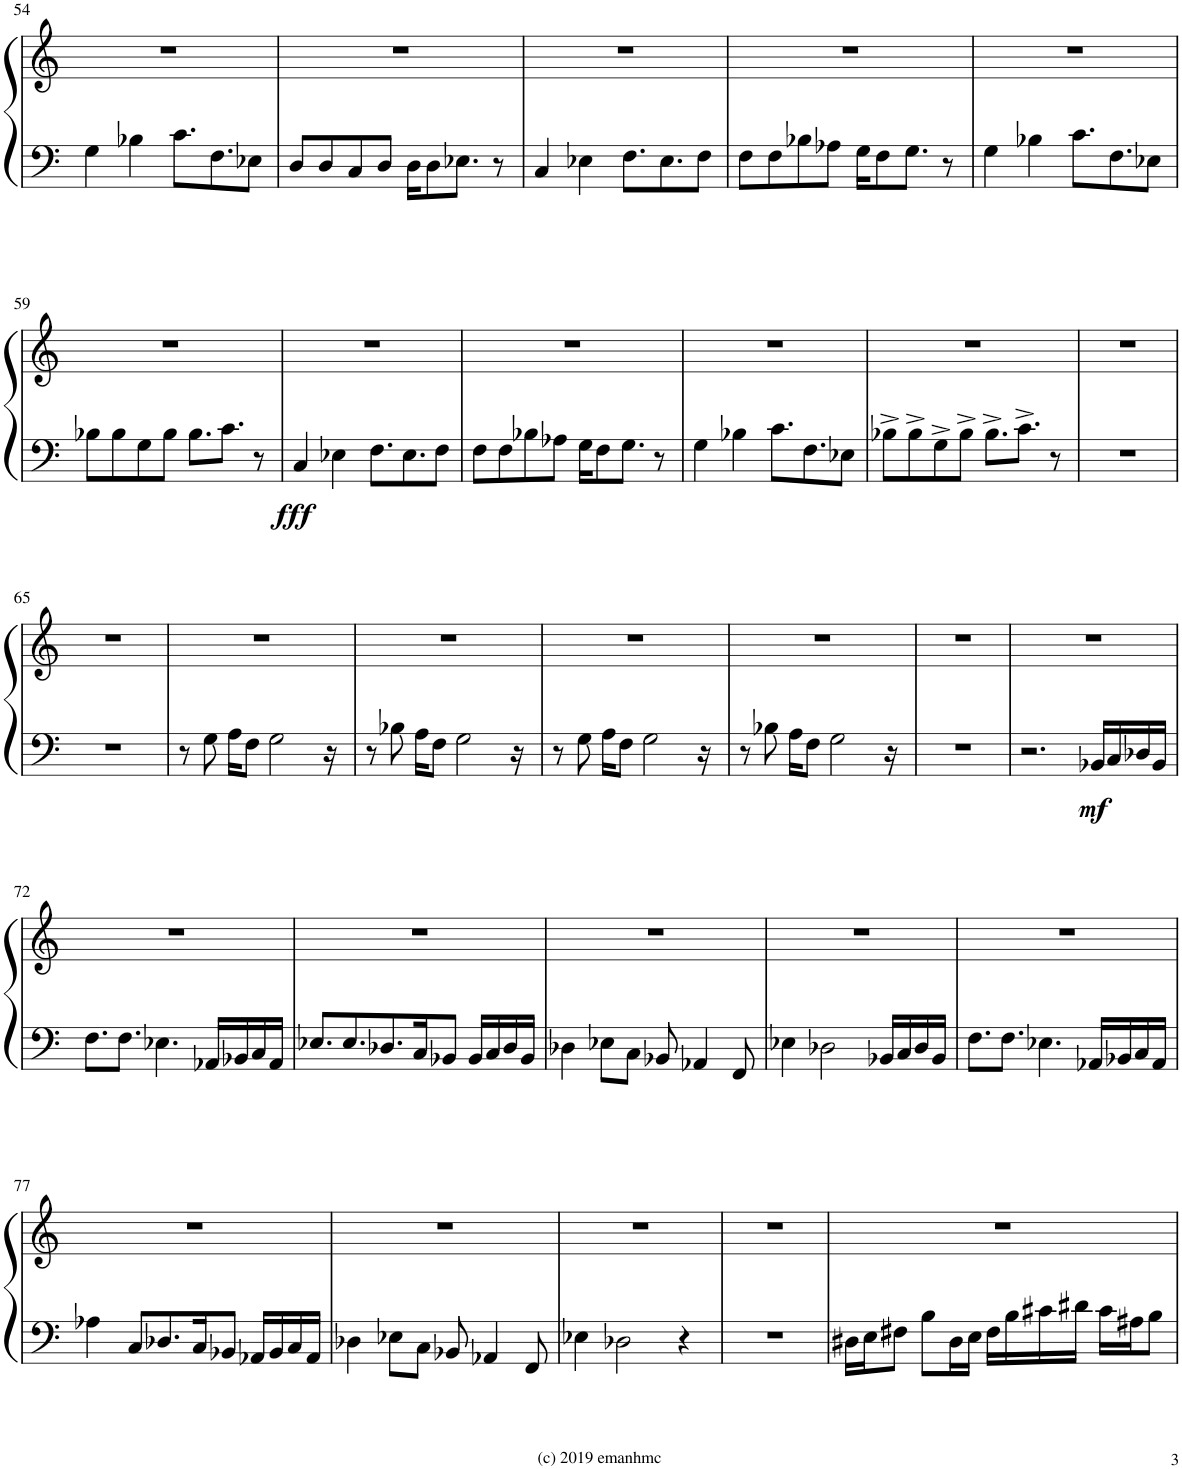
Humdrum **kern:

**kern	**kern	**dynam
*part1	*part1	*part1
*staff2	*staff1	*staff1/2
*I"Piano	*	*
*I'Pno.	*	*
!!LO:PB:g=z
*clefF4	*clefG2	*
*k[]	*k[]	*
*M4/4	*M4/4	*
*met(c)	*met(c)	*
=54	=54	=54
4G\	1r	.
4B-X\	.	.
8.c\L	.	.
8.F\	.	.
8E-X\J	.	.
=55	=55	=55
8D/L	1r	.
8D/	.	.
8C/	.	.
8D/J	.	.
16D\KL	.	.
8D\	.	.
8.E-X\J	.	.
8r	.	.
=56	=56	=56
4C/	1r	.
4E-X\	.	.
8.F\L	.	.
8.E-\	.	.
8F\J	.	.
=57	=57	=57
8F\L	1r	.
8F\	.	.
8B-X\	.	.
8A-X\J	.	.
16G\KL	.	.
8F\	.	.
8.G\J	.	.
8r	.	.
=58	=58	=58
4G\	1r	.
4B-X\	.	.
8.c\L	.	.
8.F\	.	.
8E-X\J	.	.
!!LO:LB:g=z
=59	=59	=59
8B-X\L	1r	.
8B-\	.	.
8G\	.	.
8B-\J	.	.
8.B-\L	.	.
8.c\J	.	.
8r	.	.
=60	=60	=60
!	!	!LO:DY:b=2
4C/	1r	fff
4E-X\	.	.
8.F\L	.	.
8.E-\	.	.
8F\J	.	.
=61	=61	=61
8F\L	1r	.
8F\	.	.
8B-X\	.	.
8A-X\J	.	.
16G\KL	.	.
8F\	.	.
8.G\J	.	.
8r	.	.
=62	=62	=62
4G\	1r	.
4B-X\	.	.
8.c\L	.	.
8.F\	.	.
8E-X\J	.	.
=63	=63	=63
8B-X^\L	1r	.
8B-^\	.	.
8G^\	.	.
8B-^\J	.	.
8.B-^\L	.	.
8.c^\J	.	.
8r	.	.
=64	=64	=64
1r	1r	.
!!LO:LB:g=z
=65	=65	=65
1r	1r	.
=66	=66	=66
8r	1r	.
8G\	.	.
16A\KL	.	.
8F\J	.	.
2G\	.	.
16r	.	.
=67	=67	=67
8r	1r	.
8B-X\	.	.
16A\KL	.	.
8F\J	.	.
2G\	.	.
16r	.	.
=68	=68	=68
8r	1r	.
8G\	.	.
16A\KL	.	.
8F\J	.	.
2G\	.	.
16r	.	.
=69	=69	=69
8r	1r	.
8B-X\	.	.
16A\KL	.	.
8F\J	.	.
2G\	.	.
16r	.	.
=70	=70	=70
1r	1r	.
=71	=71	=71
2.r	1r	.
!	!	!LO:DY:b=2
16BB-X/LL	.	mf
16C/	.	.
16D-X/	.	.
16BB-/JJ	.	.
!!LO:LB:g=z
=72	=72	=72
8.F\L	1r	.
8.F\J	.	.
4.E-X\	.	.
16AA-X/LL	.	.
16BB-X/	.	.
16C/	.	.
16AA-/JJ	.	.
=73	=73	=73
8.E-X/L	1r	.
8.E-/	.	.
8.D-X/	.	.
16C/K	.	.
8BB-X/J	.	.
16BB-/LL	.	.
16C/	.	.
16D-/	.	.
16BB-/JJ	.	.
=74	=74	=74
4D-X\	1r	.
8E-X\L	.	.
8C\J	.	.
8BB-X/	.	.
4AA-X/	.	.
8FF/	.	.
=75	=75	=75
4E-X\	1r	.
2D-X\	.	.
16BB-X/LL	.	.
16C/	.	.
16D-/	.	.
16BB-/JJ	.	.
=76	=76	=76
8.F\L	1r	.
8.F\J	.	.
4.E-X\	.	.
16AA-X/LL	.	.
16BB-X/	.	.
16C/	.	.
16AA-/JJ	.	.
!!LO:LB:g=z
=77	=77	=77
4A-X\	1r	.
8C/L	.	.
8.D-X/	.	.
16C/K	.	.
8BB-X/J	.	.
16AA-X/LL	.	.
16BB-/	.	.
16C/	.	.
16AA-/JJ	.	.
=78	=78	=78
4D-X\	1r	.
8E-X\L	.	.
8C\J	.	.
8BB-X/	.	.
4AA-X/	.	.
8FF/	.	.
=79	=79	=79
4E-X\	1r	.
2D-X\	.	.
4r	.	.
=80	=80	=80
1r	1r	.
=81	=81	=81
16D#X\LL	1r	.
16E\J	.	.
8F#X\J	.	.
8B\L	.	.
16D#\L	.	.
16E\JJ	.	.
16F#\LL	.	.
16B\	.	.
16c#X\	.	.
16d#X\JJ	.	.
16c#\LL	.	.
16A#X\J	.	.
8B\J	.	.
=	=	=
*-	*-	*-
